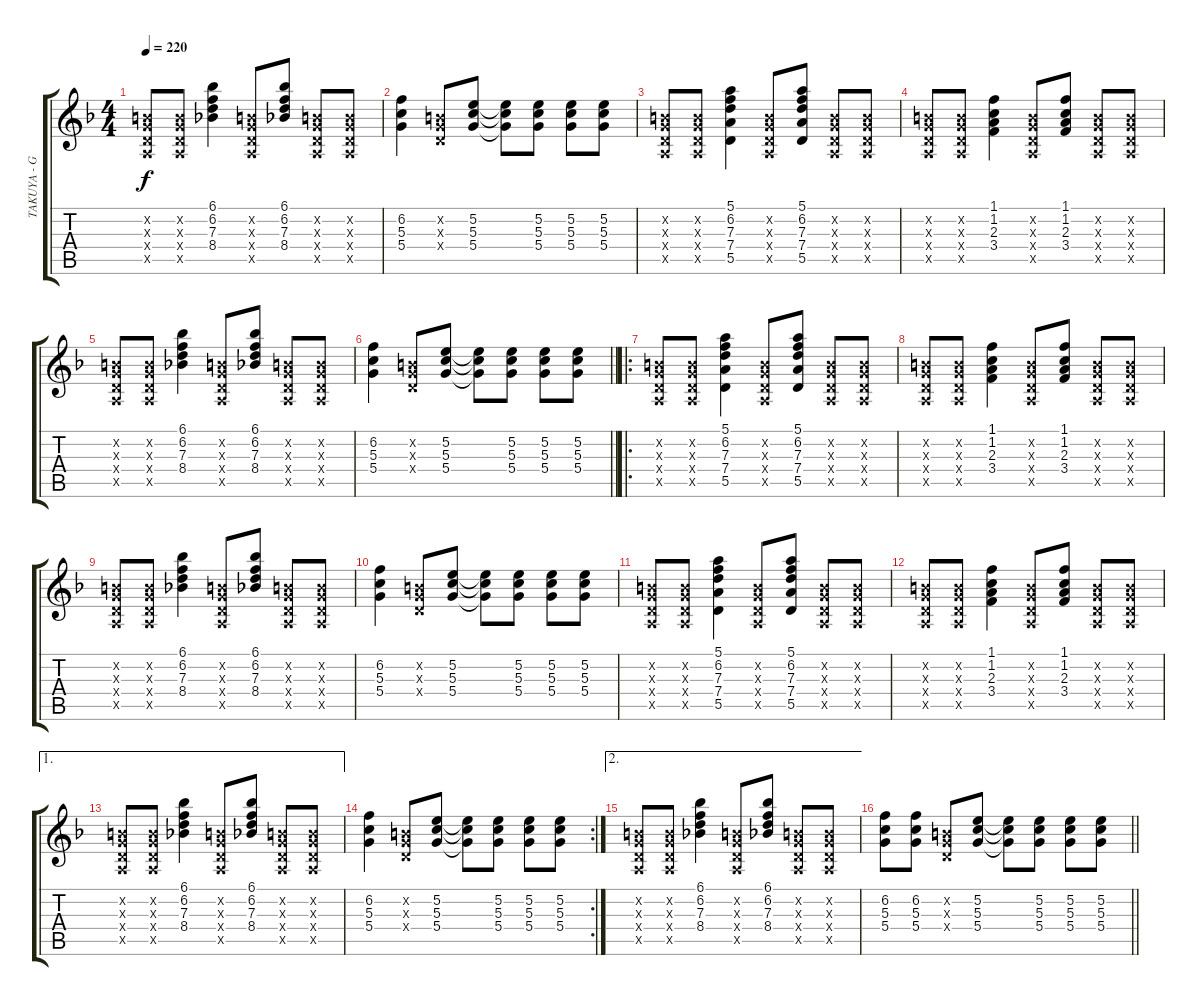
\track ("TAKUYA - Guitar 1" "TAKUYA - G") {instrument distortionguitar}
\staff {score tabs}
\tuning (E4 B3 G3 D3 A2 E2) {hide}
\ts (4 4)
\tempo 220
\clef g2
\ks f
(0.2{x} 0.3{x} 0.4{x} 0.5{x}).8{dy f} (0.2{x} 0.3{x} 0.4{x} 0.5{x}).8 (6.1 6.2 7.3 8.4).4 (0.2{x} 0.3{x} 0.4{x} 0.5{x}).8 (6.1 6.2 7.3 8.4).8 (0.2{x} 0.3{x} 0.4{x} 0.5{x}).8 (0.2{x} 0.3{x} 0.4{x} 0.5{x}).8 |
(6.2 5.3 5.4).4 (0.2{x} 0.3{x} 0.4{x}).8 (5.2 5.3 5.4).8 (5.2{t} 5.3{t} 5.4{t}).8 (5.2 5.3 5.4).8 (5.2 5.3 5.4).8 (5.2 5.3 5.4).8 |
(0.2{x} 0.3{x} 0.4{x} 0.5{x}).8 (0.2{x} 0.3{x} 0.4{x} 0.5{x}).8 (5.1 6.2 7.3 7.4 5.5).4 (0.2{x} 0.3{x} 0.4{x} 0.5{x}).8 (5.1 6.2 7.3 7.4 5.5).8 (0.2{x} 0.3{x} 0.4{x} 0.5{x}).8 (0.2{x} 0.3{x} 0.4{x} 0.5{x}).8 |
(0.2{x} 0.3{x} 0.4{x} 0.5{x}).8 (0.2{x} 0.3{x} 0.4{x} 0.5{x}).8 (1.1 1.2 2.3 3.4).4 (0.2{x} 0.3{x} 0.4{x} 0.5{x}).8 (1.1 1.2 2.3 3.4).8 (0.2{x} 0.3{x} 0.4{x} 0.5{x}).8 (0.2{x} 0.3{x} 0.4{x} 0.5{x}).8 |
(0.2{x} 0.3{x} 0.4{x} 0.5{x}).8 (0.2{x} 0.3{x} 0.4{x} 0.5{x}).8 (6.1 6.2 7.3 8.4).4 (0.2{x} 0.3{x} 0.4{x} 0.5{x}).8 (6.1 6.2 7.3 8.4).8 (0.2{x} 0.3{x} 0.4{x} 0.5{x}).8 (0.2{x} 0.3{x} 0.4{x} 0.5{x}).8 |
\barLineRight lightlight
(6.2 5.3 5.4).4 (0.2{x} 0.3{x} 0.4{x}).8 (5.2 5.3 5.4).8 (5.2{t} 5.3{t} 5.4{t}).8 (5.2 5.3 5.4).8 (5.2 5.3 5.4).8 (5.2 5.3 5.4).8 |
\ro
(0.2{x} 0.3{x} 0.4{x} 0.5{x}).8 (0.2{x} 0.3{x} 0.4{x} 0.5{x}).8 (5.1 6.2 7.3 7.4 5.5).4 (0.2{x} 0.3{x} 0.4{x} 0.5{x}).8 (5.1 6.2 7.3 7.4 5.5).8 (0.2{x} 0.3{x} 0.4{x} 0.5{x}).8 (0.2{x} 0.3{x} 0.4{x} 0.5{x}).8 |
(0.2{x} 0.3{x} 0.4{x} 0.5{x}).8 (0.2{x} 0.3{x} 0.4{x} 0.5{x}).8 (1.1 1.2 2.3 3.4).4 (0.2{x} 0.3{x} 0.4{x} 0.5{x}).8 (1.1 1.2 2.3 3.4).8 (0.2{x} 0.3{x} 0.4{x} 0.5{x}).8 (0.2{x} 0.3{x} 0.4{x} 0.5{x}).8 |
(0.2{x} 0.3{x} 0.4{x} 0.5{x}).8 (0.2{x} 0.3{x} 0.4{x} 0.5{x}).8 (6.1 6.2 7.3 8.4).4 (0.2{x} 0.3{x} 0.4{x} 0.5{x}).8 (6.1 6.2 7.3 8.4).8 (0.2{x} 0.3{x} 0.4{x} 0.5{x}).8 (0.2{x} 0.3{x} 0.4{x} 0.5{x}).8 |
(6.2 5.3 5.4).4 (0.2{x} 0.3{x} 0.4{x}).8 (5.2 5.3 5.4).8 (5.2{t} 5.3{t} 5.4{t}).8 (5.2 5.3 5.4).8 (5.2 5.3 5.4).8 (5.2 5.3 5.4).8 |
(0.2{x} 0.3{x} 0.4{x} 0.5{x}).8 (0.2{x} 0.3{x} 0.4{x} 0.5{x}).8 (5.1 6.2 7.3 7.4 5.5).4 (0.2{x} 0.3{x} 0.4{x} 0.5{x}).8 (5.1 6.2 7.3 7.4 5.5).8 (0.2{x} 0.3{x} 0.4{x} 0.5{x}).8 (0.2{x} 0.3{x} 0.4{x} 0.5{x}).8 |
(0.2{x} 0.3{x} 0.4{x} 0.5{x}).8 (0.2{x} 0.3{x} 0.4{x} 0.5{x}).8 (1.1 1.2 2.3 3.4).4 (0.2{x} 0.3{x} 0.4{x} 0.5{x}).8 (1.1 1.2 2.3 3.4).8 (0.2{x} 0.3{x} 0.4{x} 0.5{x}).8 (0.2{x} 0.3{x} 0.4{x} 0.5{x}).8 |
\ae 1
(0.2{x} 0.3{x} 0.4{x} 0.5{x}).8 (0.2{x} 0.3{x} 0.4{x} 0.5{x}).8 (6.1 6.2 7.3 8.4).4 (0.2{x} 0.3{x} 0.4{x} 0.5{x}).8 (6.1 6.2 7.3 8.4).8 (0.2{x} 0.3{x} 0.4{x} 0.5{x}).8 (0.2{x} 0.3{x} 0.4{x} 0.5{x}).8 |
\rc 2
(6.2 5.3 5.4).4 (0.2{x} 0.3{x} 0.4{x}).8 (5.2 5.3 5.4).8 (5.2{t} 5.3{t} 5.4{t}).8 (5.2 5.3 5.4).8 (5.2 5.3 5.4).8 (5.2 5.3 5.4).8 |
\ae 2
(0.2{x} 0.3{x} 0.4{x} 0.5{x}).8 (0.2{x} 0.3{x} 0.4{x} 0.5{x}).8 (6.1 6.2 7.3 8.4).4 (0.2{x} 0.3{x} 0.4{x} 0.5{x}).8 (6.1 6.2 7.3 8.4).8 (0.2{x} 0.3{x} 0.4{x} 0.5{x}).8 (0.2{x} 0.3{x} 0.4{x} 0.5{x}).8 |
\barLineRight lightlight
(6.2 5.3 5.4).8 (6.2 5.3 5.4).8 (0.2{x} 0.3{x} 0.4{x}).8 (5.2 5.3 5.4).8 (5.2{t} 5.3{t} 5.4{t}).8 (5.2 5.3 5.4).8 (5.2 5.3 5.4).8 (5.2 5.3 5.4).8
